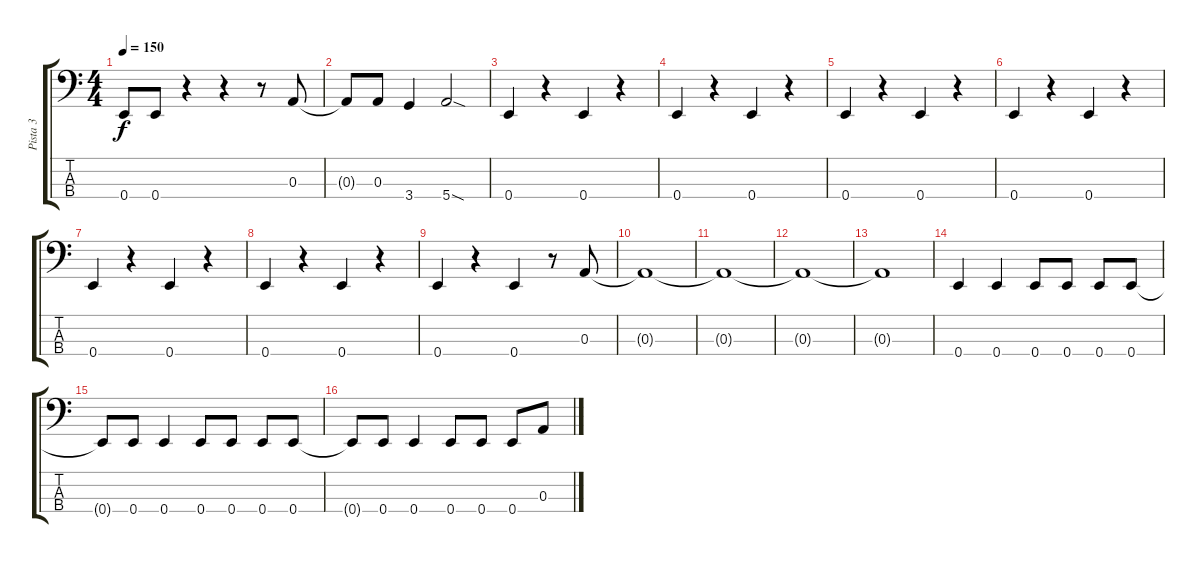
\track ("Pista 3" "Pista 3") {instrument electricbasspick}
\staff {score tabs}
\tuning (G2 D2 A1 E1) {hide}
\ts (4 4)
\tempo 150
\clef f4
\ks c
0.4{t}.8{dy f} 0.4.8 r.4 r.4 r.8 0.3.8 |
0.3{t}.8 0.3.8 3.4.4 5.4{sod}.2 |
0.4.4 r.4 0.4.4 r.4 |
0.4.4 r.4 0.4.4 r.4 |
0.4.4 r.4 0.4.4 r.4 |
0.4.4 r.4 0.4.4 r.4 |
0.4.4 r.4 0.4.4 r.4 |
0.4.4 r.4 0.4.4 r.4 |
0.4.4 r.4 0.4.4 r.8 0.3.8 |
0.3{t}.1 |
0.3{t}.1 |
0.3{t}.1 |
0.3{t}.1 |
0.4.4 0.4.4 0.4.8 0.4.8 0.4.8 0.4.8 |
0.4{t}.8 0.4.8 0.4.4 0.4.8 0.4.8 0.4.8 0.4.8 |
0.4{t}.8 0.4.8 0.4.4 0.4.8 0.4.8 0.4.8 0.3.8
